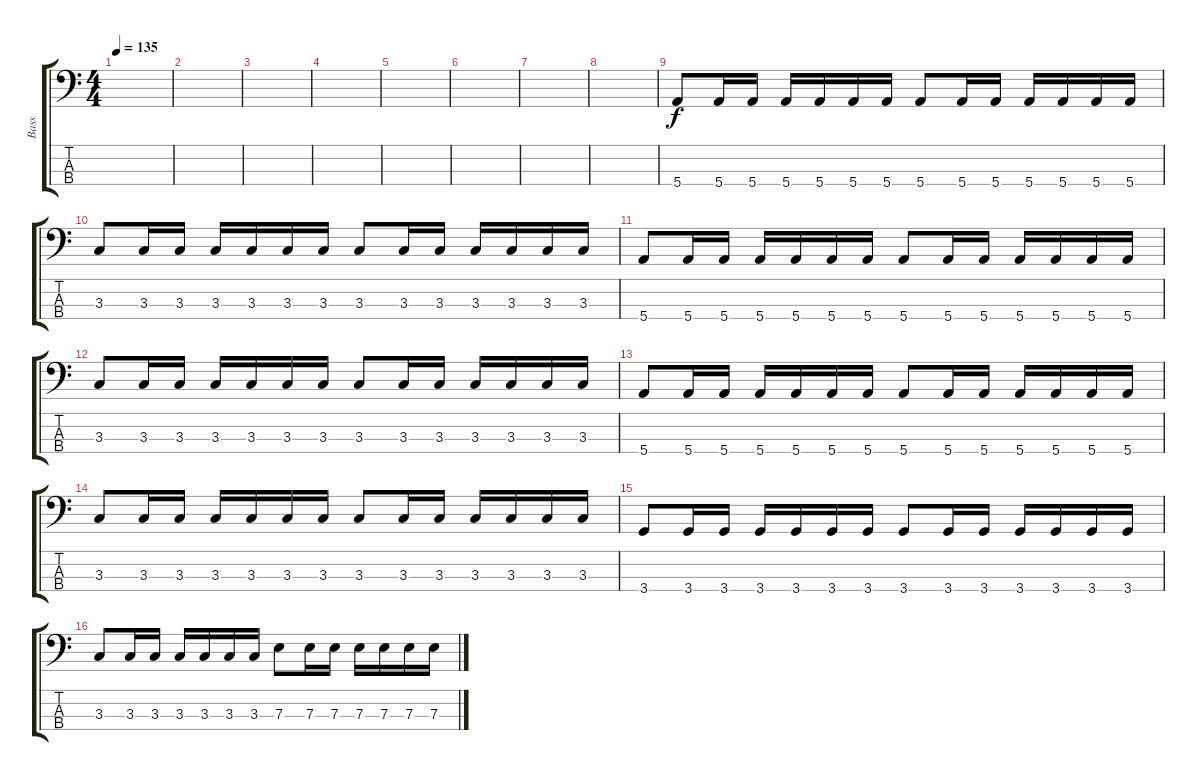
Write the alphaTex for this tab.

\track ("Bass" "Bass") {instrument electricbassfinger}
\staff {score tabs}
\tuning (G2 D2 A1 E1) {hide}
\ts (4 4)
\tempo 135
\clef f4
\ks c
|
|
|
|
|
|
|
|
5.4.8 5.4.16 5.4.16 5.4.16 5.4.16 5.4.16 5.4.16 5.4.8 5.4.16 5.4.16 5.4.16 5.4.16 5.4.16 5.4.16 |
3.3.8 3.3.16 3.3.16 3.3.16 3.3.16 3.3.16 3.3.16 3.3.8 3.3.16 3.3.16 3.3.16 3.3.16 3.3.16 3.3.16 |
5.4.8 5.4.16 5.4.16 5.4.16 5.4.16 5.4.16 5.4.16 5.4.8 5.4.16 5.4.16 5.4.16 5.4.16 5.4.16 5.4.16 |
3.3.8 3.3.16 3.3.16 3.3.16 3.3.16 3.3.16 3.3.16 3.3.8 3.3.16 3.3.16 3.3.16 3.3.16 3.3.16 3.3.16 |
5.4.8 5.4.16 5.4.16 5.4.16 5.4.16 5.4.16 5.4.16 5.4.8 5.4.16 5.4.16 5.4.16 5.4.16 5.4.16 5.4.16 |
3.3.8 3.3.16 3.3.16 3.3.16 3.3.16 3.3.16 3.3.16 3.3.8 3.3.16 3.3.16 3.3.16 3.3.16 3.3.16 3.3.16 |
3.4.8 3.4.16 3.4.16 3.4.16 3.4.16 3.4.16 3.4.16 3.4.8 3.4.16 3.4.16 3.4.16 3.4.16 3.4.16 3.4.16 |
3.3.8 3.3.16 3.3.16 3.3.16 3.3.16 3.3.16 3.3.16 7.3.8 7.3.16 7.3.16 7.3.16 7.3.16 7.3.16 7.3.16
